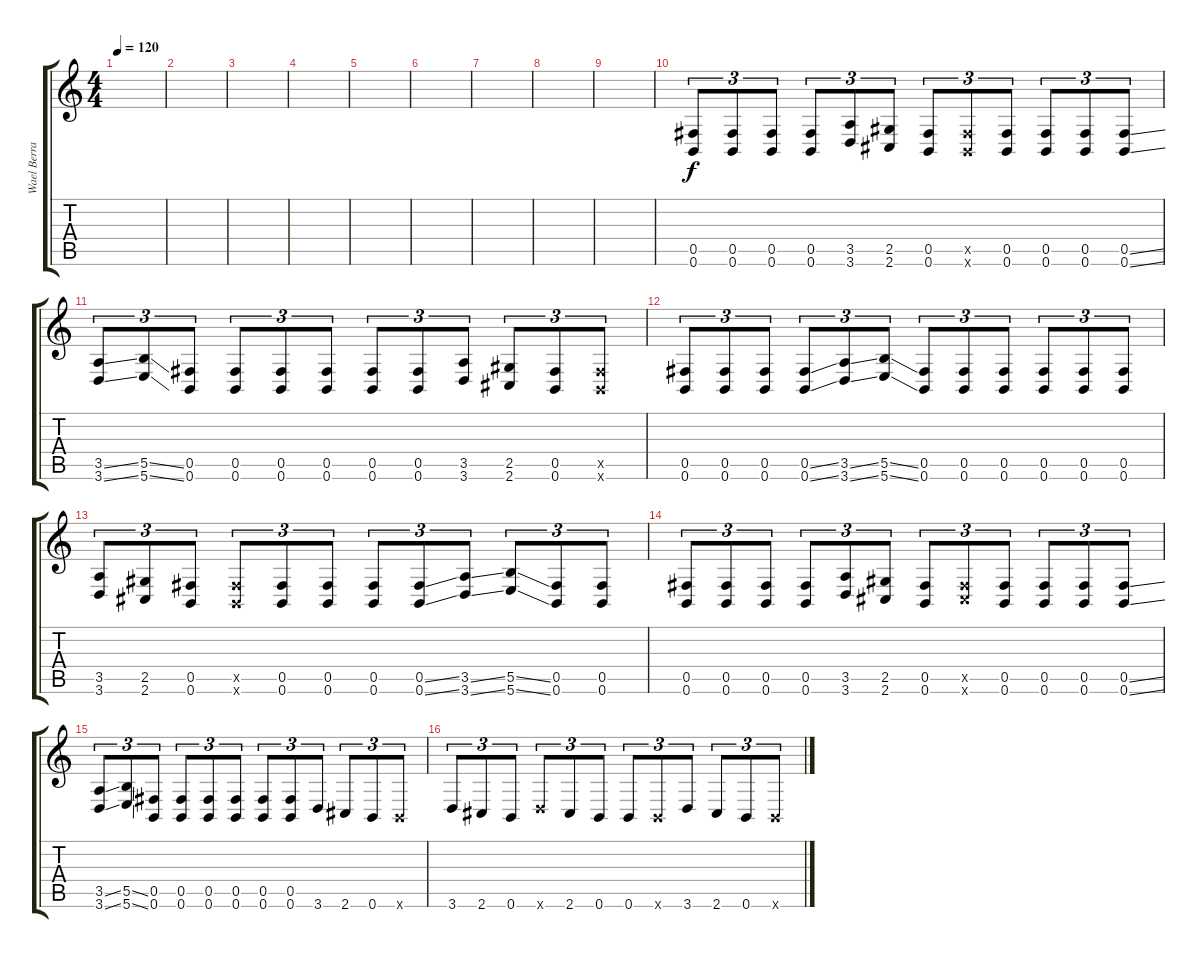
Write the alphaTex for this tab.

\track ("Wael Berrais" "Wael Berra") {instrument distortionguitar}
\staff {score tabs}
\tuning (Db4 Ab3 E3 B2 Gb2 B1) {hide}
\ts (4 4)
\tempo 120
\clef g2
\ks c
|
|
|
|
|
|
|
|
|
(0.5 0.6).8{tu (3 2)} (0.5 0.6).8{tu (3 2)} (0.5 0.6).8{tu (3 2)} (0.5 0.6).8{tu (3 2)} (3.5 3.6).8{tu (3 2)} (2.5 2.6).8{tu (3 2)} (0.5 0.6).8{tu (3 2)} (0.5{x} 0.6{x}).8{tu (3 2)} (0.5 0.6).8{tu (3 2)} (0.5 0.6).8{tu (3 2)} (0.5 0.6).8{tu (3 2)} (0.5{ss} 0.6{ss}).8{tu (3 2)} |
(3.5{ss} 3.6{ss}).8{tu (3 2)} (5.5{ss} 5.6{ss}).8{tu (3 2)} (0.5 0.6).8{tu (3 2)} (0.5 0.6).8{tu (3 2)} (0.5 0.6).8{tu (3 2)} (0.5 0.6).8{tu (3 2)} (0.5 0.6).8{tu (3 2)} (0.5 0.6).8{tu (3 2)} (3.5 3.6).8{tu (3 2)} (2.5 2.6).8{tu (3 2)} (0.5 0.6).8{tu (3 2)} (0.5{x} 0.6{x}).8{tu (3 2)} |
(0.5 0.6).8{tu (3 2)} (0.5 0.6).8{tu (3 2)} (0.5 0.6).8{tu (3 2)} (0.5{ss} 0.6{ss}).8{tu (3 2)} (3.5{ss} 3.6{ss}).8{tu (3 2)} (5.5{ss} 5.6{ss}).8{tu (3 2)} (0.5 0.6).8{tu (3 2)} (0.5 0.6).8{tu (3 2)} (0.5 0.6).8{tu (3 2)} (0.5 0.6).8{tu (3 2)} (0.5 0.6).8{tu (3 2)} (0.5 0.6).8{tu (3 2)} |
(3.5 3.6).8{tu (3 2)} (2.5 2.6).8{tu (3 2)} (0.5 0.6).8{tu (3 2)} (0.5{x} 0.6{x}).8{tu (3 2)} (0.5 0.6).8{tu (3 2)} (0.5 0.6).8{tu (3 2)} (0.5 0.6).8{tu (3 2)} (0.5{ss} 0.6{ss}).8{tu (3 2)} (3.5{ss} 3.6{ss}).8{tu (3 2)} (5.5{ss} 5.6{ss}).8{tu (3 2)} (0.5 0.6).8{tu (3 2)} (0.5 0.6).8{tu (3 2)} |
(0.5 0.6).8{tu (3 2)} (0.5 0.6).8{tu (3 2)} (0.5 0.6).8{tu (3 2)} (0.5 0.6).8{tu (3 2)} (3.5 3.6).8{tu (3 2)} (2.5 2.6).8{tu (3 2)} (0.5 0.6).8{tu (3 2)} (0.5{x} 2.6{x}).8{tu (3 2)} (0.5 0.6).8{tu (3 2)} (0.5 0.6).8{tu (3 2)} (0.5 0.6).8{tu (3 2)} (0.5{ss} 0.6{ss}).8{tu (3 2)} |
(3.5{ss} 3.6{ss}).8{tu (3 2)} (5.5{ss} 5.6{ss}).8{tu (3 2)} (0.5 0.6).8{tu (3 2)} (0.5 0.6).8{tu (3 2)} (0.5 0.6).8{tu (3 2)} (0.5 0.6).8{tu (3 2)} (0.5 0.6).8{tu (3 2)} (0.5 0.6).8{tu (3 2)} 3.6.8{tu (3 2)} 2.6.8{tu (3 2)} 0.6.8{tu (3 2)} 0.6{x}.8{tu (3 2)} |
3.6.8{tu (3 2)} 2.6.8{tu (3 2)} 0.6.8{tu (3 2)} 3.6{x}.8{tu (3 2)} 2.6.8{tu (3 2)} 0.6.8{tu (3 2)} 0.6.8{tu (3 2)} 0.6{x}.8{tu (3 2)} 3.6.8{tu (3 2)} 2.6.8{tu (3 2)} 0.6.8{tu (3 2)} 0.6{x}.8{tu (3 2)}
